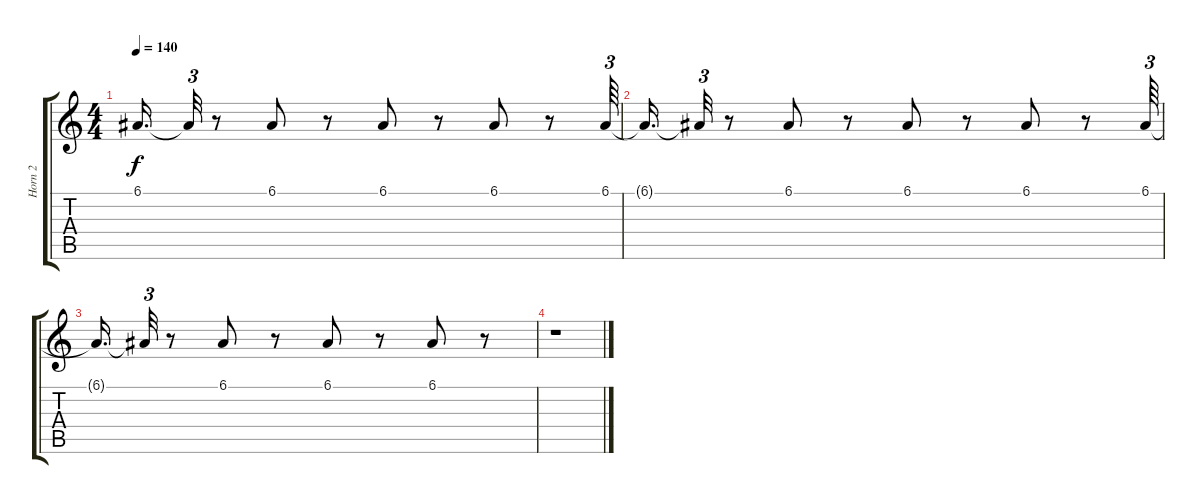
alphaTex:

\track ("Horn 2" "Horn 2") {instrument frenchhorn}
\staff {score tabs}
\tuning (E4 B3 G3 D3 A2 E2) {hide}
\ts (4 4)
\tempo 140
\clef g2
\ks c
6.1{t}.16{d dy f} 6.1{t}.32{tu (3 2)} r.8 6.1.8 r.8 6.1.8 r.8 6.1.8 r.8 6.1.64{tu (3 2)} |
6.1{t}.16{d} 6.1{t}.32{tu (3 2)} r.8 6.1.8 r.8 6.1.8 r.8 6.1.8 r.8 6.1.64{tu (3 2)} |
6.1{t}.16{d} 6.1{t}.32{tu (3 2)} r.8 6.1.8 r.8 6.1.8 r.8 6.1.8 r.8 |
r.1
